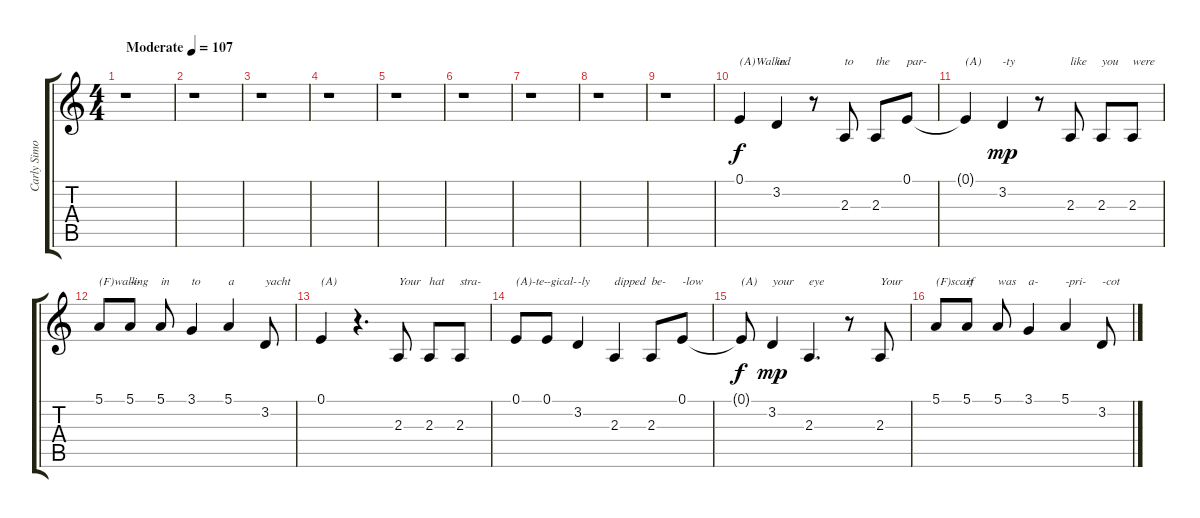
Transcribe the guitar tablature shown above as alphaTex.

\track ("Carly Simon" "Carly Simo") {instrument clarinet}
\staff {score tabs}
\tuning (E4 B3 G3 D3 A2 E2) {hide}
\ts (4 4)
\tempo (107 "Moderate")
\clef g2
\ks c
r.1{dy f instrument clarinet} |
r.1 |
r.1 |
r.1 |
r.1 |
r.1 |
r.1 |
r.1 |
r.1 |
0.1.4{txt "(A)Walked"} 3.2.4{txt "in"} r.8 2.3.8{txt "to"} 2.3.8{txt "the"} 0.1.8{txt "par-"} |
0.1{t}.4{txt "(A)"} 3.2.4{txt "-ty" dy mp} r.8 2.3.8{txt "like"} 2.3.8{txt "you"} 2.3.8{txt "were"} |
5.1.8{txt "(F)walk-"} 5.1.8{txt "-ing"} 5.1.8{txt "in"} 3.1.4{txt "to"} 5.1.4{txt "a"} 3.2.8{txt "yacht"} |
0.1.4{txt "(A)"} r.4{d} 2.3.8{txt "Your"} 2.3.8{txt "hat"} 2.3.8{txt "stra-"} |
0.1.8{txt "(A)-te-"} 0.1.8{txt "-gical-"} 3.2.4{txt "-ly"} 2.3.4{txt "dipped"} 2.3.8{txt "be-"} 0.1.8{txt "-low"} |
0.1{t}.8{txt "(A)" dy f} 3.2.4{txt "your" dy mp} 2.3.4{d txt "eye"} r.8 2.3.8{txt "Your"} |
5.1.8{txt "(F)scarf"} 5.1.8{txt "it"} 5.1.8{txt "was"} 3.1.4{txt "a-"} 5.1.4{txt "-pri-"} 3.2.8{txt "-cot"}
